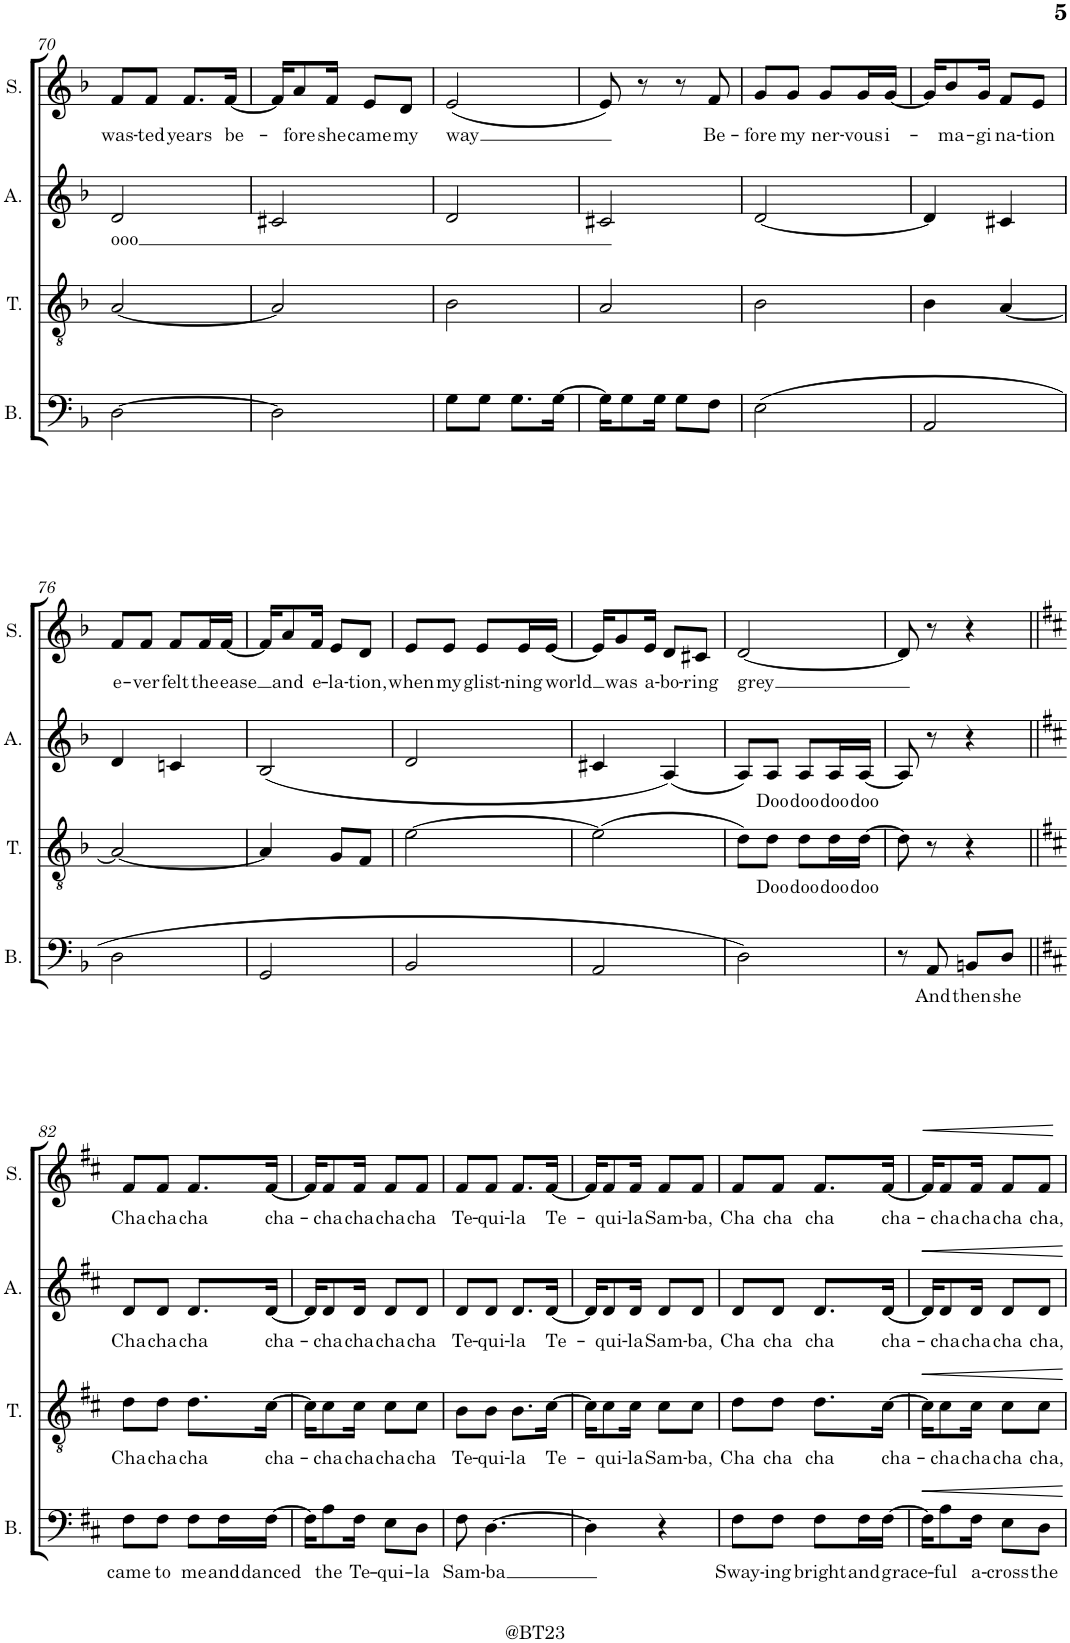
**kern	**text	**kern	**text	**kern	**text	**kern	**text
*part4	*part4	*part3	*part3	*part2	*part2	*part1	*part1
*staff4	*staff4	*staff3	*staff3	*staff2	*staff2	*staff1	*staff1
*I"Bass	*	*I"Tenor	*	*I"Alto	*	*I"Soprano	*
*I'B.	*	*I'T.	*	*I'A.	*	*I'S.	*
!!LO:PB:g=z
*clefF4	*	*clefGv2	*	*clefG2	*	*clefG2	*
*k[b-]	*	*k[b-]	*	*k[b-]	*	*k[b-]	*
*M2/4	*	*M2/4	*	*M2/4	*	*M2/4	*
=70	=70	=70	=70	=70	=70	=70	=70
!	!	!	!	!	!LO:LY:b	!	!LO:LY:b
[2D\	.	[2A/	.	2d/	ooo	8f/L	was-
!	!	!	!	!	!	!	!LO:LY:b
.	.	.	.	.	.	8f/J	-ted
!	!	!	!	!	!	!	!LO:LY:b
.	.	.	.	.	.	8.f/L	years
!	!	!	!	!	!	!	!LO:LY:b
.	.	.	.	.	.	[16f/Jk	be-
=71	=71	=71	=71	=71	=71	=71	=71
2D\]	.	2A/]	.	2c#X/	.	16f/KL]	.
!	!	!	!	!	!	!	!LO:LY:b
.	.	.	.	.	.	8a/	-fore
!	!	!	!	!	!	!	!LO:LY:b
.	.	.	.	.	.	16f/Jk	she
!	!	!	!	!	!	!	!LO:LY:b
.	.	.	.	.	.	8e/L	came
!	!	!	!	!	!	!	!LO:LY:b
.	.	.	.	.	.	8d/J	my
=72	=72	=72	=72	=72	=72	=72	=72
!	!	!	!	!	!	!	!LO:LY:b
8G\L	.	2B-\	.	2d/	.	(2e/	way
8G\J	.	.	.	.	.	.	.
8.G\L	.	.	.	.	.	.	.
[16G\Jk	.	.	.	.	.	.	.
=73	=73	=73	=73	=73	=73	=73	=73
16G\KL]	.	2A/	.	2c#X/	.	8e/)	.
8G\	.	.	.	.	.	.	.
.	.	.	.	.	.	8r	.
16G\Jk	.	.	.	.	.	.	.
8G\L	.	.	.	.	.	8r	.
!	!	!	!	!	!	!	!LO:LY:b
8F\J	.	.	.	.	.	8f/	Be-
=74	=74	=74	=74	=74	=74	=74	=74
!	!	!	!	!	!	!	!LO:LY:b
(2E\	.	2B-\	.	[2d/	.	8g/L	-fore
!	!	!	!	!	!	!	!LO:LY:b
.	.	.	.	.	.	8g/J	my
!	!	!	!	!	!	!	!LO:LY:b
.	.	.	.	.	.	8g/L	ner-
!	!	!	!	!	!	!	!LO:LY:b
.	.	.	.	.	.	16g/L	-vous
!	!	!	!	!	!	!	!LO:LY:b
.	.	.	.	.	.	[16g/JJ	i-
=75	=75	=75	=75	=75	=75	=75	=75
2AA/	.	4B-\	.	4d/]	.	16g/KL]	.
!	!	!	!	!	!	!	!LO:LY:b
.	.	.	.	.	.	8b-/	-ma-
!	!	!	!	!	!	!	!LO:LY:b
.	.	.	.	.	.	16g/Jk	-gi
!	!	!	!	!	!	!	!LO:LY:b
.	.	[4A/	.	4c#X/	.	8f/L	na-
!	!	!	!	!	!	!	!LO:LY:b
.	.	.	.	.	.	8e/J	-tion
!!LO:LB:g=z
=76	=76	=76	=76	=76	=76	=76	=76
!	!	!	!	!	!	!	!LO:LY:b
2D\	.	2A/_	.	4d/	.	8f/L	e-
!	!	!	!	!	!	!	!LO:LY:b
.	.	.	.	.	.	8f/J	-ver
!	!	!	!	!	!	!	!LO:LY:b
.	.	.	.	4cn/	.	8f/L	felt
!	!	!	!	!	!	!	!LO:LY:b
.	.	.	.	.	.	16f/L	the
!	!	!	!	!	!	!	!LO:LY:b
.	.	.	.	.	.	[16f/JJ	ease
=77	=77	=77	=77	=77	=77	=77	=77
2GG/	.	4A/]	.	(2B-/	.	16f/KL]	.
!	!	!	!	!	!	!	!LO:LY:b
.	.	.	.	.	.	8a/	and
!	!	!	!	!	!	!	!LO:LY:b
.	.	.	.	.	.	16f/Jk	e-
!	!	!	!	!	!	!	!LO:LY:b
.	.	8G/L	.	.	.	8e/L	-la-
!	!	!	!	!	!	!	!LO:LY:b
.	.	8F/J	.	.	.	8d/J	-tion,
=78	=78	=78	=78	=78	=78	=78	=78
!	!	!	!	!	!	!	!LO:LY:b
2BB-/	.	[2e\	.	2d/	.	8e/L	when
!	!	!	!	!	!	!	!LO:LY:b
.	.	.	.	.	.	8e/J	my
!	!	!	!	!	!	!	!LO:LY:b
.	.	.	.	.	.	8e/L	glist-
!	!	!	!	!	!	!	!LO:LY:b
.	.	.	.	.	.	16e/L	-ning
!	!	!	!	!	!	!	!LO:LY:b
.	.	.	.	.	.	[16e/JJ	world
=79	=79	=79	=79	=79	=79	=79	=79
2AA/	.	(2e\]	.	4c#X/	.	16e/KL]	.
!	!	!	!	!	!	!	!LO:LY:b
.	.	.	.	.	.	8g/	was
!	!	!	!	!	!	!	!LO:LY:b
.	.	.	.	.	.	16e/Jk	a-
!	!	!	!	!	!	!	!LO:LY:b
.	.	.	.	(4A/)	.	8d/L	-bo-
!	!	!	!	!	!	!	!LO:LY:b
.	.	.	.	.	.	8c#X/J	-ring
=80	=80	=80	=80	=80	=80	=80	=80
!	!	!	!	!	!	!	!LO:LY:b
2D\)	.	8d\L)	.	8A/L)	.	[2d/	grey
!	!	!	!LO:LY:b	!	!LO:LY:b	!	!
.	.	8d\J	Doo	8A/J	Doo	.	.
!	!	!	!LO:LY:b	!	!LO:LY:b	!	!
.	.	8d\L	doo	8A/L	doo	.	.
!	!	!	!LO:LY:b	!	!LO:LY:b	!	!
.	.	16d\L	doo	16A/L	doo	.	.
!	!	!	!LO:LY:b	!	!LO:LY:b	!	!
.	.	[16d\JJ	doo	[16A/JJ	doo	.	.
=81	=81	=81	=81	=81	=81	=81	=81
8r	.	8d\]	.	8A/]	.	8d/]	.
!	!LO:LY:b	!	!	!	!	!	!
8AA/	And	8r	.	8r	.	8r	.
!	!LO:LY:b	!	!	!	!	!	!
8BBn/L	then	4r	.	4r	.	4r	.
!	!LO:LY:b	!	!	!	!	!	!
8D/J	she	.	.	.	.	.	.
!!LO:LB:g=z
=82||	=82||	=82||	=82||	=82||	=82||	=82||	=82||
*k[f#c#]	*	*k[f#c#]	*	*k[f#c#]	*	*k[f#c#]	*
!	!LO:LY:b	!	!LO:LY:b	!	!LO:LY:b	!	!LO:LY:b
8F#\L	came	8d\L	Cha	8d/L	Cha	8f#/L	Cha
!	!LO:LY:b	!	!LO:LY:b	!	!LO:LY:b	!	!LO:LY:b
8F#\J	to	8d\J	cha	8d/J	cha	8f#/J	cha
!	!LO:LY:b	!	!LO:LY:b	!	!LO:LY:b	!	!LO:LY:b
8F#\L	me	8.d\L	cha	8.d/L	cha	8.f#/L	cha
!	!LO:LY:b	!	!	!	!	!	!
16F#\L	and	.	.	.	.	.	.
!	!LO:LY:b	!	!LO:LY:b	!	!LO:LY:b	!	!LO:LY:b
[16F#\JJ	danced	[16c#\Jk	cha-	[16d/Jk	cha-	[16f#/Jk	cha-
=83	=83	=83	=83	=83	=83	=83	=83
16F#\KL]	.	16c#\KL]	.	16d/KL]	.	16f#/KL]	.
!	!LO:LY:b	!	!LO:LY:b	!	!LO:LY:b	!	!LO:LY:b
8A\	the	8c#\	cha	8d/	cha	8f#/	cha
!	!LO:LY:b	!	!LO:LY:b	!	!LO:LY:b	!	!LO:LY:b
16F#\Jk	Te-	16c#\Jk	cha	16d/Jk	cha	16f#/Jk	cha
!	!LO:LY:b	!	!LO:LY:b	!	!LO:LY:b	!	!LO:LY:b
8E\L	-qui-	8c#\L	cha	8d/L	cha	8f#/L	cha
!	!LO:LY:b	!	!LO:LY:b	!	!LO:LY:b	!	!LO:LY:b
8D\J	-la	8c#\J	cha	8d/J	cha	8f#/J	cha
=84	=84	=84	=84	=84	=84	=84	=84
!	!LO:LY:b	!	!LO:LY:b	!	!LO:LY:b	!	!LO:LY:b
8F#\	Sam-	8B\L	Te-	8d/L	Te-	8f#/L	Te-
!	!LO:LY:b	!	!LO:LY:b	!	!LO:LY:b	!	!LO:LY:b
[4.D\	-ba	8B\J	-qui-	8d/J	-qui-	8f#/J	-qui-
!	!	!	!LO:LY:b	!	!LO:LY:b	!	!LO:LY:b
.	.	8.B\L	-la	8.d/L	-la	8.f#/L	-la
!	!	!	!LO:LY:b	!	!LO:LY:b	!	!LO:LY:b
.	.	[16c#\Jk	Te-	[16d/Jk	Te-	[16f#/Jk	Te-
=85	=85	=85	=85	=85	=85	=85	=85
4D\]	.	16c#\KL]	.	16d/KL]	.	16f#/KL]	.
!	!	!	!LO:LY:b	!	!LO:LY:b	!	!LO:LY:b
.	.	8c#\	-qui-	8d/	-qui-	8f#/	-qui-
!	!	!	!LO:LY:b	!	!LO:LY:b	!	!LO:LY:b
.	.	16c#\Jk	-la	16d/Jk	-la	16f#/Jk	-la
!	!	!	!LO:LY:b	!	!LO:LY:b	!	!LO:LY:b
4r	.	8c#\L	Sam-	8d/L	Sam-	8f#/L	Sam-
!	!	!	!LO:LY:b	!	!LO:LY:b	!	!LO:LY:b
.	.	8c#\J	-ba,	8d/J	-ba,	8f#/J	-ba,
=86	=86	=86	=86	=86	=86	=86	=86
!	!LO:LY:b	!	!LO:LY:b	!	!LO:LY:b	!	!LO:LY:b
8F#\L	Sway-	8d\L	Cha	8d/L	Cha	8f#/L	Cha
!	!LO:LY:b	!	!LO:LY:b	!	!LO:LY:b	!	!LO:LY:b
8F#\J	-ing	8d\J	cha	8d/J	cha	8f#/J	cha
!	!LO:LY:b	!	!LO:LY:b	!	!LO:LY:b	!	!LO:LY:b
8F#\L	bright	8.d\L	cha	8.d/L	cha	8.f#/L	cha
!	!LO:LY:b	!	!	!	!	!	!
16F#\L	and	.	.	.	.	.	.
!	!LO:LY:b	!	!LO:LY:b	!	!LO:LY:b	!	!LO:LY:b
[16F#\JJ	grace-	[16c#\Jk	cha-	[16d/Jk	cha-	[16f#/Jk	cha-
=87	=87	=87	=87	=87	=87	=87	=87
16F#\KL]	.	16c#\KL]	.	16d/KL]	.	16f#/KL]	.
!	!LO:LY:b	!	!LO:LY:b	!	!LO:LY:b	!	!LO:LY:b
8A\	-ful	8c#\	-cha	8d/	-cha	8f#/	-cha
!	!LO:LY:b	!	!LO:LY:b	!	!LO:LY:b	!	!LO:LY:b
16F#\Jk	a-	16c#\Jk	cha	16d/Jk	cha	16f#/Jk	cha
!	!LO:LY:b	!	!LO:LY:b	!	!LO:LY:b	!	!LO:LY:b
8E\L	-cross	8c#\L	cha	8d/L	cha	8f#/L	cha
!	!LO:LY:b	!	!LO:LY:b	!	!LO:LY:b	!	!LO:LY:b
8D\J	the	8c#\J	cha,	8d/J	cha,	8f#/J	cha,
=	=	=	=	=	=	=	=
*-	*-	*-	*-	*-	*-	*-	*-
